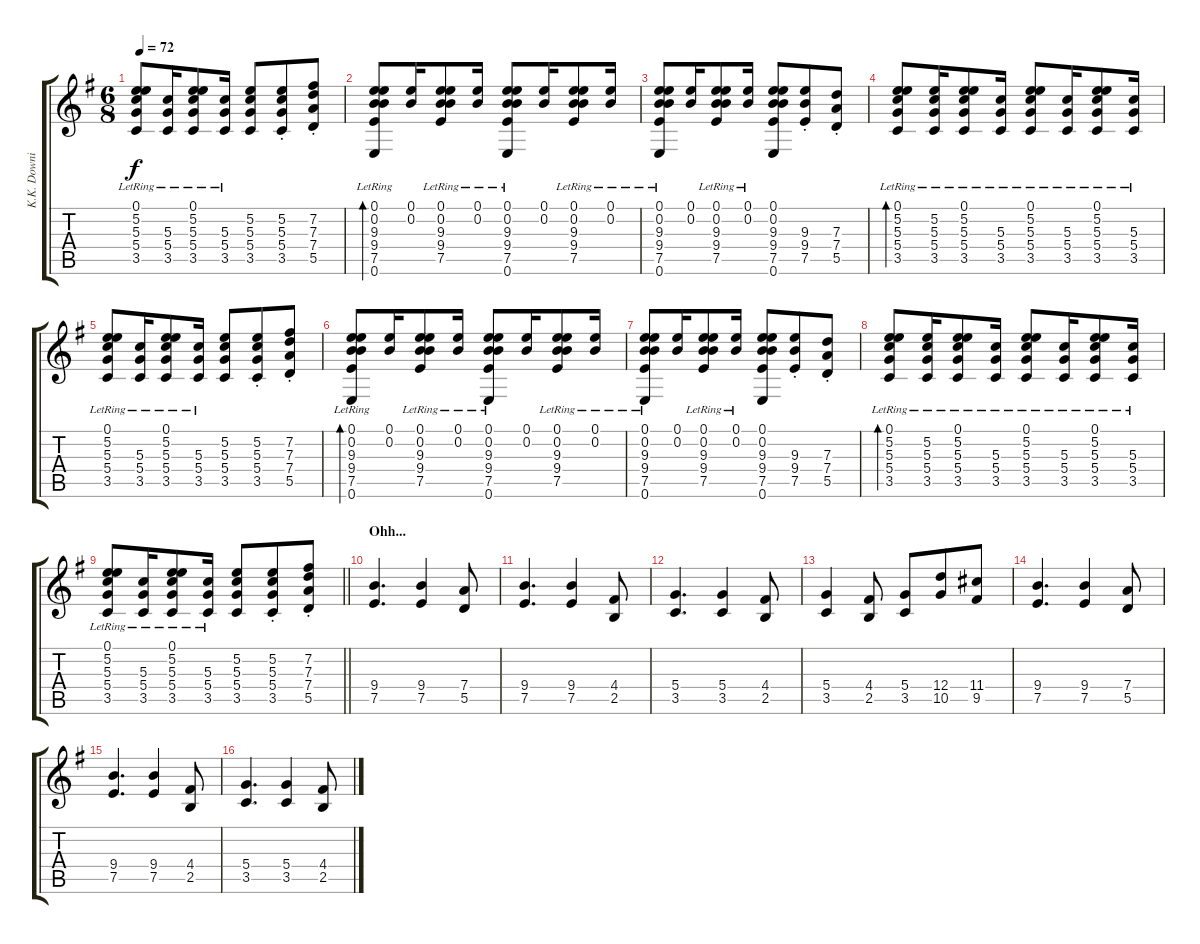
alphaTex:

\track ("K.K. Downing" "K.K. Downi") {instrument acousticguitarsteel}
\staff {score tabs}
\tuning (E4 B3 G3 D3 A2 E2) {hide}
\ts (6 8)
\tempo 72
\clef g2
\ks eminor
(0.1{lr} 5.2{lr} 5.3 5.4 3.5).8{dy f} (5.3 5.4{lr} 3.5{lr}).16 (0.1{lr} 5.2{lr} 5.3 5.4 3.5).8 (5.3 5.4{lr} 3.5{lr}).16 (5.2 5.3 5.4 3.5).8 (5.2{st} 5.3{st} 5.4{st} 3.5{st}).8 (7.2{st} 7.3{st} 7.4{st} 5.5{st}).8 |
(0.1{lr} 0.2{lr} 9.3{lr} 9.4{lr} 7.5{lr} 0.6{lr}).8{bd 30} (0.1 0.2).16 (0.1{lr} 0.2{lr} 9.3 9.4 7.5).8 (0.1{lr} 0.2{lr}).16 (0.1{lr} 0.2{lr} 9.3{lr} 9.4{lr} 7.5{lr} 0.6{lr}).8 (0.1 0.2).16 (0.1{lr} 0.2{lr} 9.3 9.4 7.5).8 (0.1{lr} 0.2{lr}).16 |
(0.1{lr} 0.2{lr} 9.3{lr} 9.4{lr} 7.5{lr} 0.6{lr}).8 (0.1 0.2).16 (0.1{lr} 0.2{lr} 9.3 9.4 7.5).8 (0.1{lr} 0.2{lr}).16 (0.1 0.2 9.3 9.4 7.5 0.6).8 (9.3{st} 9.4{st} 7.5{st}).8 (7.3{st} 7.4{st} 5.5{st}).8 |
(0.1{lr} 5.2{lr} 5.3{lr} 5.4{lr} 3.5{lr}).8{bd 30} (5.2 5.3{lr} 5.4{lr} 3.5).16 (0.1{lr} 5.2{lr} 5.3 5.4 3.5).8 (5.3 5.4{lr} 3.5{lr}).16 (0.1{lr} 5.2{lr} 5.3 5.4 3.5).8 (5.3 5.4{lr} 3.5{lr}).16 (0.1{lr} 5.2{lr} 5.3 5.4 3.5).8 (5.3 5.4{lr} 3.5{lr}).16 |
(0.1{lr} 5.2{lr} 5.3 5.4 3.5).8 (5.3 5.4{lr} 3.5{lr}).16 (0.1{lr} 5.2{lr} 5.3 5.4 3.5).8 (5.3 5.4{lr} 3.5{lr}).16 (5.2 5.3 5.4 3.5).8 (5.2{st} 5.3{st} 5.4{st} 3.5{st}).8 (7.2{st} 7.3{st} 7.4{st} 5.5{st}).8 |
(0.1{lr} 0.2{lr} 9.3{lr} 9.4{lr} 7.5{lr} 0.6{lr}).8{bd 30} (0.1 0.2).16 (0.1{lr} 0.2{lr} 9.3 9.4 7.5).8 (0.1{lr} 0.2{lr}).16 (0.1{lr} 0.2{lr} 9.3{lr} 9.4{lr} 7.5{lr} 0.6{lr}).8 (0.1 0.2).16 (0.1{lr} 0.2{lr} 9.3 9.4 7.5).8 (0.1{lr} 0.2{lr}).16 |
(0.1{lr} 0.2{lr} 9.3{lr} 9.4{lr} 7.5{lr} 0.6{lr}).8 (0.1 0.2).16 (0.1{lr} 0.2{lr} 9.3 9.4 7.5).8 (0.1{lr} 0.2{lr}).16 (0.1 0.2 9.3 9.4 7.5 0.6).8 (9.3{st} 9.4{st} 7.5{st}).8 (7.3{st} 7.4{st} 5.5{st}).8 |
(0.1{lr} 5.2{lr} 5.3{lr} 5.4{lr} 3.5{lr}).8{bd 30} (5.2 5.3{lr} 5.4{lr} 3.5).16 (0.1{lr} 5.2{lr} 5.3 5.4 3.5).8 (5.3 5.4{lr} 3.5{lr}).16 (0.1{lr} 5.2{lr} 5.3 5.4 3.5).8 (5.3 5.4{lr} 3.5{lr}).16 (0.1{lr} 5.2{lr} 5.3 5.4 3.5).8 (5.3 5.4{lr} 3.5{lr}).16 |
\barLineRight lightlight
(0.1{lr} 5.2{lr} 5.3 5.4 3.5).8 (5.3 5.4{lr} 3.5{lr}).16 (0.1{lr} 5.2{lr} 5.3 5.4 3.5).8 (5.3 5.4{lr} 3.5{lr}).16 (5.2 5.3 5.4 3.5).8 (5.2{st} 5.3{st} 5.4{st} 3.5{st}).8 (7.2{st} 7.3{st} 7.4{st} 5.5{st}).8 |
\section ("" "Ohh...")
(9.4 7.5).4{d volume 13 instrument distortionguitar} (9.4 7.5).4 (7.4 5.5).8 |
(9.4 7.5).4{d} (9.4 7.5).4 (4.4 2.5).8 |
(5.4 3.5).4{d} (5.4 3.5).4 (4.4 2.5).8 |
(5.4 3.5).4 (4.4 2.5).8 (5.4 3.5).8 (12.4 10.5).8 (11.4 9.5).8 |
(9.4 7.5).4{d} (9.4 7.5).4 (7.4 5.5).8 |
(9.4 7.5).4{d} (9.4 7.5).4 (4.4 2.5).8 |
(5.4 3.5).4{d} (5.4 3.5).4 (4.4 2.5).8
